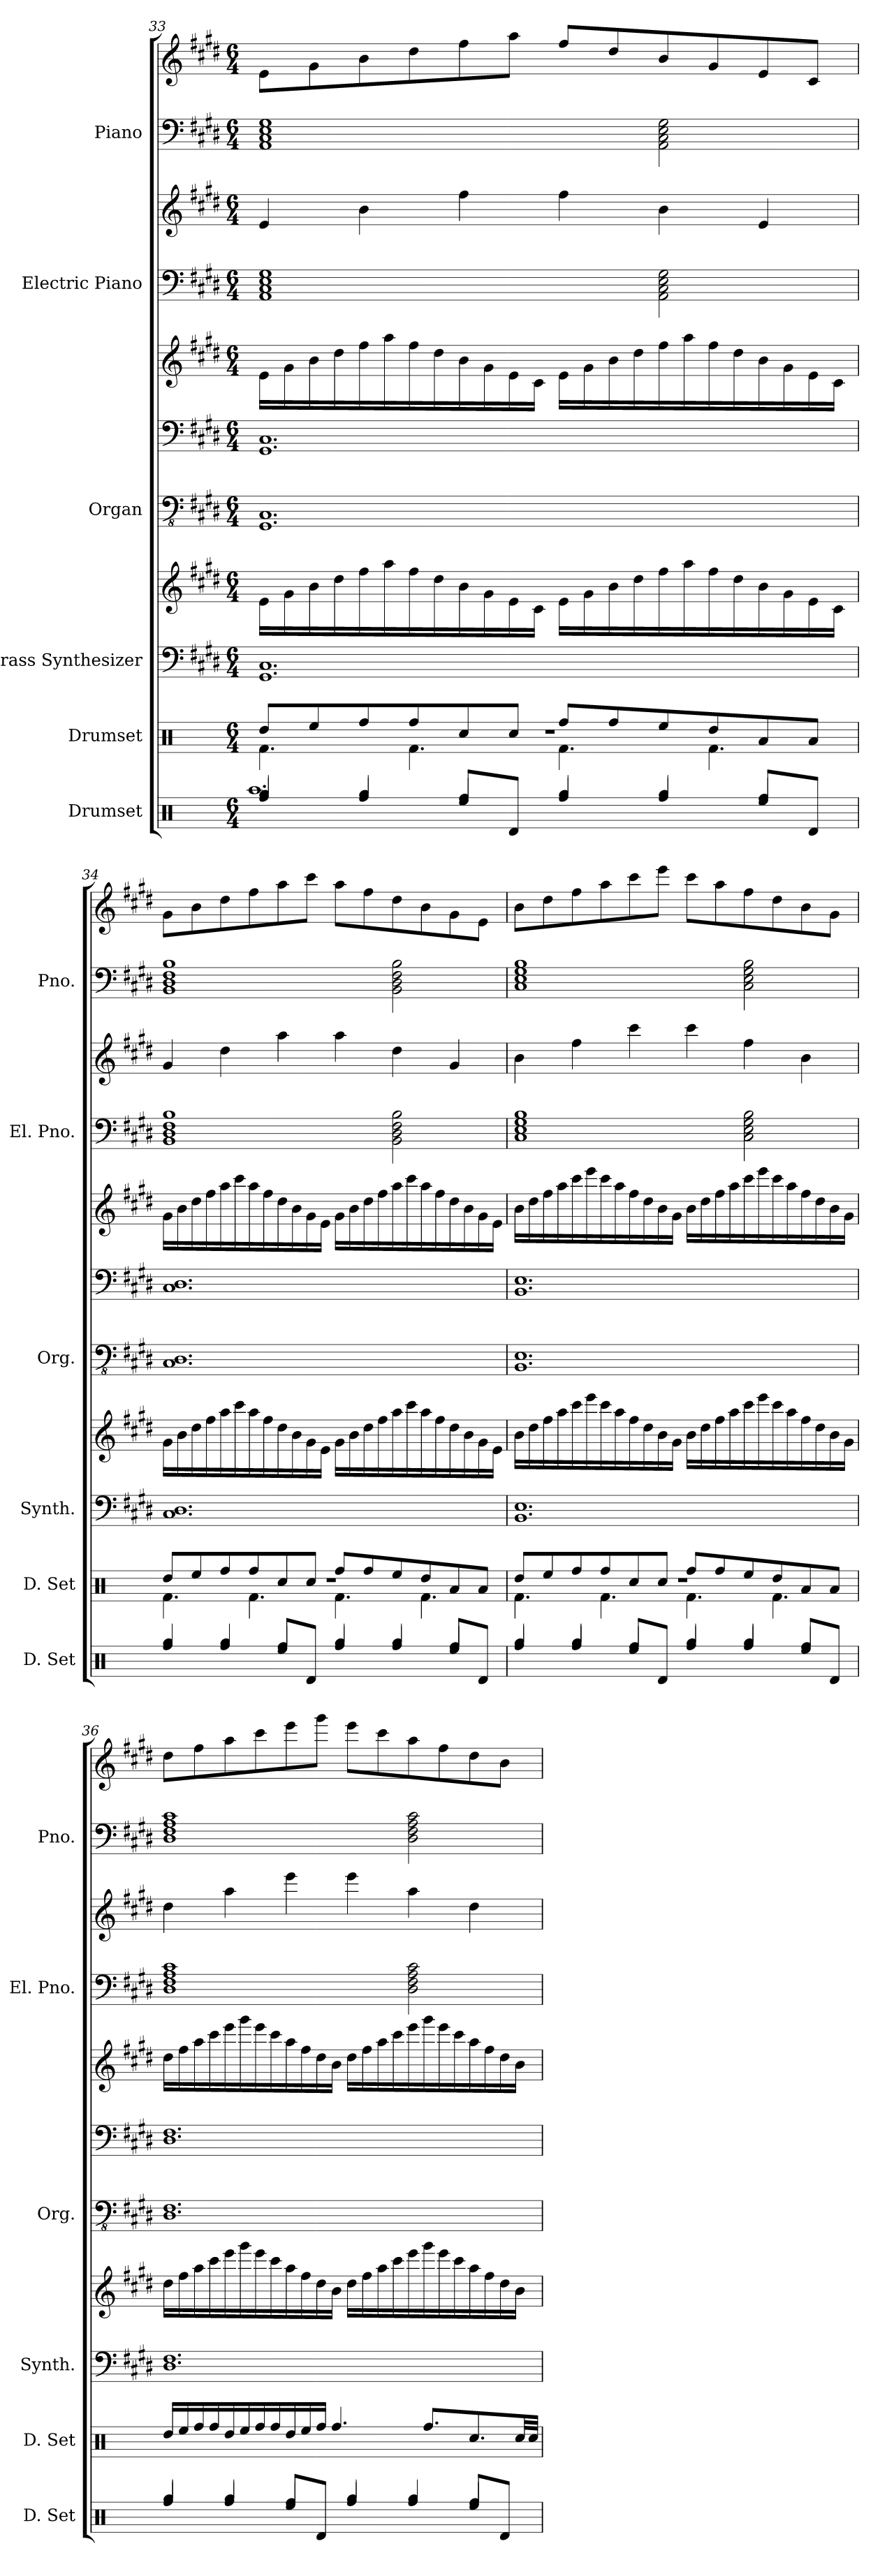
**kern	**kern	**kern	**kern	**kern	**kern	**kern	**kern	**kern	**kern	**kern
*part6	*part5	*part4	*part4	*part3	*part3	*part3	*part2	*part2	*part1	*part1
*staff11	*staff10	*staff9	*staff8	*staff7	*staff6	*staff5	*staff4	*staff3	*staff2	*staff1
*I"Drumset	*I"Drumset	*I"Brass Synthesizer	*	*I"Organ	*	*	*I"Electric Piano	*	*I"Piano	*
*I'D. Set	*I'D. Set	*I'Synth.	*	*I'Org.	*	*	*I'El. Pno.	*	*I'Pno.	*
!!LO:PB:g=z
*clefX	*clefX	*clefF4	*clefG2	*clefFv4	*clefF4	*clefG2	*clefF4	*clefG2	*clefF4	*clefG2
*k[]	*k[]	*k[f#c#g#d#]	*k[f#c#g#d#]	*k[f#c#g#d#]	*k[f#c#g#d#]	*k[f#c#g#d#]	*k[f#c#g#d#]	*k[f#c#g#d#]	*k[f#c#g#d#]	*k[f#c#g#d#]
*M6/4	*M6/4	*M6/4	*M6/4	*M6/4	*M6/4	*M6/4	*M6/4	*M6/4	*M6/4	*M6/4
=33	=33	=33	=33	=33	=33	=33	=33	=33	=33	=33
*^	*^	*	*	*	*	*	*	*	*	*
*	*^	*	*^	*	*	*	*	*	*	*	*	*
4Rff/	4Rgg/	1.Raa	8Rdd/L	4.Rf\	1.r	1.GG# 1.C#	16e\LL	1.GGG# 1.CC#	1.GG# 1.C#	16e\LL	1AA 1C# 1E 1G#	4e/	1AA 1C# 1E 1G#	8e\L
.	.	.	.	.	.	.	16g#\	.	.	16g#\	.	.	.	.
.	.	.	8Ree/	.	.	.	16b\	.	.	16b\	.	.	.	8g#\
.	.	.	.	.	.	.	16dd#\	.	.	16dd#\	.	.	.	.
4Rff/	4Rgg/	.	8Rff/	.	.	.	16ff#\	.	.	16ff#\	.	4b\	.	8b\
.	.	.	.	.	.	.	16aa\	.	.	16aa\	.	.	.	.
.	.	.	8Rff/	4.Rf\	.	.	16ff#\	.	.	16ff#\	.	.	.	8dd#\
.	.	.	.	.	.	.	16dd#\	.	.	16dd#\	.	.	.	.
4Rff/	8Ree/L	.	8Rcc/	.	.	.	16b\	.	.	16b\	.	4ff#\	.	8ff#\
.	.	.	.	.	.	.	16g#\	.	.	16g#\	.	.	.	.
.	8Rd/J	.	8Rcc/J	.	.	.	16e\	.	.	16e\	.	.	.	8aa\J
.	.	.	.	.	.	.	16c#\JJ	.	.	16c#\JJ	.	.	.	.
4Rff/	4Rgg/	.	8Rff/L	4.Rf\	.	.	16e\LL	.	.	16e\LL	.	4ff#\	.	8ff#/L
.	.	.	.	.	.	.	16g#\	.	.	16g#\	.	.	.	.
.	.	.	8Rff/	.	.	.	16b\	.	.	16b\	.	.	.	8dd#/
.	.	.	.	.	.	.	16dd#\	.	.	16dd#\	.	.	.	.
4Rff/	4Rgg/	.	8Ree/	.	.	.	16ff#\	.	.	16ff#\	2AA\ 2C#\ 2E\ 2G#\	4b\	2AA\ 2C#\ 2E\ 2G#\	8b/
.	.	.	.	.	.	.	16aa\	.	.	16aa\	.	.	.	.
.	.	.	8Rdd/	4.Rf\	.	.	16ff#\	.	.	16ff#\	.	.	.	8g#/
.	.	.	.	.	.	.	16dd#\	.	.	16dd#\	.	.	.	.
4Rff/	8Ree/L	.	8Ra/	.	.	.	16b\	.	.	16b\	.	4e/	.	8e/
.	.	.	.	.	.	.	16g#\	.	.	16g#\	.	.	.	.
.	8Rd/J	.	8Ra/J	.	.	.	16e\	.	.	16e\	.	.	.	8c#/J
.	.	.	.	.	.	.	16c#\JJ	.	.	16c#\JJ	.	.	.	.
*	*v	*v	*	*	*	*	*	*	*	*	*	*	*	*
!!LO:PB:g=z
=34	=34	=34	=34	=34	=34	=34	=34	=34	=34	=34	=34	=34	=34
4Rff/	4Rgg/	8Rdd/L	4.Rf\	1.r	1.C# 1.D#	16g#\LL	1.CC# 1.DD#	1.C# 1.D#	16g#\LL	1BB 1D# 1F# 1B	4g#/	1BB 1D# 1F# 1B	8g#\L
.	.	.	.	.	.	16b\	.	.	16b\	.	.	.	.
.	.	8Ree/	.	.	.	16dd#\	.	.	16dd#\	.	.	.	8b\
.	.	.	.	.	.	16ff#\	.	.	16ff#\	.	.	.	.
4Rff/	4Rgg/	8Rff/	.	.	.	16aa\	.	.	16aa\	.	4dd#\	.	8dd#\
.	.	.	.	.	.	16ccc#\	.	.	16ccc#\	.	.	.	.
.	.	8Rff/	4.Rf\	.	.	16aa\	.	.	16aa\	.	.	.	8ff#\
.	.	.	.	.	.	16ff#\	.	.	16ff#\	.	.	.	.
4Rff/	8Ree/L	8Rcc/	.	.	.	16dd#\	.	.	16dd#\	.	4aa\	.	8aa\
.	.	.	.	.	.	16b\	.	.	16b\	.	.	.	.
.	8Rd/J	8Rcc/J	.	.	.	16g#\	.	.	16g#\	.	.	.	8ccc#\J
.	.	.	.	.	.	16e\JJ	.	.	16e\JJ	.	.	.	.
4Rff/	4Rgg/	8Rff/L	4.Rf\	.	.	16g#\LL	.	.	16g#\LL	.	4aa\	.	8aa\L
.	.	.	.	.	.	16b\	.	.	16b\	.	.	.	.
.	.	8Rff/	.	.	.	16dd#\	.	.	16dd#\	.	.	.	8ff#\
.	.	.	.	.	.	16ff#\	.	.	16ff#\	.	.	.	.
4Rff/	4Rgg/	8Ree/	.	.	.	16aa\	.	.	16aa\	2BB\ 2D#\ 2F#\ 2B\	4dd#\	2BB\ 2D#\ 2F#\ 2B\	8dd#\
.	.	.	.	.	.	16ccc#\	.	.	16ccc#\	.	.	.	.
.	.	8Rdd/	4.Rf\	.	.	16aa\	.	.	16aa\	.	.	.	8b\
.	.	.	.	.	.	16ff#\	.	.	16ff#\	.	.	.	.
4Rff/	8Ree/L	8Ra/	.	.	.	16dd#\	.	.	16dd#\	.	4g#/	.	8g#\
.	.	.	.	.	.	16b\	.	.	16b\	.	.	.	.
.	8Rd/J	8Ra/J	.	.	.	16g#\	.	.	16g#\	.	.	.	8e\J
.	.	.	.	.	.	16e\JJ	.	.	16e\JJ	.	.	.	.
!!LO:PB:g=z
=35	=35	=35	=35	=35	=35	=35	=35	=35	=35	=35	=35	=35	=35
4Rff/	4Rgg/	8Rdd/L	4.Rf\	1.r	1.BB 1.E	16b\LL	1.BBB 1.EE	1.BB 1.E	16b\LL	1C# 1E 1G# 1B	4b\	1C# 1E 1G# 1B	8b\L
.	.	.	.	.	.	16dd#\	.	.	16dd#\	.	.	.	.
.	.	8Ree/	.	.	.	16ff#\	.	.	16ff#\	.	.	.	8dd#\
.	.	.	.	.	.	16aa\	.	.	16aa\	.	.	.	.
4Rff/	4Rgg/	8Rff/	.	.	.	16ccc#\	.	.	16ccc#\	.	4ff#\	.	8ff#\
.	.	.	.	.	.	16eee\	.	.	16eee\	.	.	.	.
.	.	8Rff/	4.Rf\	.	.	16ccc#\	.	.	16ccc#\	.	.	.	8aa\
.	.	.	.	.	.	16aa\	.	.	16aa\	.	.	.	.
4Rff/	8Ree/L	8Rcc/	.	.	.	16ff#\	.	.	16ff#\	.	4ccc#\	.	8ccc#\
.	.	.	.	.	.	16dd#\	.	.	16dd#\	.	.	.	.
.	8Rd/J	8Rcc/J	.	.	.	16b\	.	.	16b\	.	.	.	8eee\J
.	.	.	.	.	.	16g#\JJ	.	.	16g#\JJ	.	.	.	.
4Rff/	4Rgg/	8Rff/L	4.Rf\	.	.	16b\LL	.	.	16b\LL	.	4ccc#\	.	8ccc#\L
.	.	.	.	.	.	16dd#\	.	.	16dd#\	.	.	.	.
.	.	8Rff/	.	.	.	16ff#\	.	.	16ff#\	.	.	.	8aa\
.	.	.	.	.	.	16aa\	.	.	16aa\	.	.	.	.
4Rff/	4Rgg/	8Ree/	.	.	.	16ccc#\	.	.	16ccc#\	2C#\ 2E\ 2G#\ 2B\	4ff#\	2C#\ 2E\ 2G#\ 2B\	8ff#\
.	.	.	.	.	.	16eee\	.	.	16eee\	.	.	.	.
.	.	8Rdd/	4.Rf\	.	.	16ccc#\	.	.	16ccc#\	.	.	.	8dd#\
.	.	.	.	.	.	16aa\	.	.	16aa\	.	.	.	.
4Rff/	8Ree/L	8Ra/	.	.	.	16ff#\	.	.	16ff#\	.	4b\	.	8b\
.	.	.	.	.	.	16dd#\	.	.	16dd#\	.	.	.	.
.	8Rd/J	8Ra/J	.	.	.	16b\	.	.	16b\	.	.	.	8g#\J
.	.	.	.	.	.	16g#\JJ	.	.	16g#\JJ	.	.	.	.
*	*	*v	*v	*v	*	*	*	*	*	*	*	*	*
!!LO:PB:g=z
=36	=36	=36	=36	=36	=36	=36	=36	=36	=36	=36	=36
4Rff/	4Rgg/	16Rdd/LL	1.D# 1.F#	16dd#\LL	1.DD# 1.FF#	1.D# 1.F#	16dd#\LL	1D# 1F# 1A 1c#	4dd#\	1D# 1F# 1A 1c#	8dd#\L
.	.	16Ree/	.	16ff#\	.	.	16ff#\	.	.	.	.
.	.	16Rff/	.	16aa\	.	.	16aa\	.	.	.	8ff#\
.	.	16Rff/	.	16ccc#\	.	.	16ccc#\	.	.	.	.
4Rff/	4Rgg/	16Rdd/	.	16eee\	.	.	16eee\	.	4aa\	.	8aa\
.	.	16Ree/	.	16ggg#\	.	.	16ggg#\	.	.	.	.
.	.	16Rff/	.	16eee\	.	.	16eee\	.	.	.	8ccc#\
.	.	16Rff/	.	16ccc#\	.	.	16ccc#\	.	.	.	.
4Rff/	8Ree/L	16Rdd/	.	16aa\	.	.	16aa\	.	4eee\	.	8eee\
.	.	16Ree/	.	16ff#\	.	.	16ff#\	.	.	.	.
.	8Rd/J	16Rff/JJ	.	16dd#\	.	.	16dd#\	.	.	.	8ggg#\J
.	.	4.Rff/	.	16b\JJ	.	.	16b\JJ	.	.	.	.
4Rff/	4Rgg/	.	.	16dd#\LL	.	.	16dd#\LL	.	4eee\	.	8eee\L
.	.	.	.	16ff#\	.	.	16ff#\	.	.	.	.
.	.	.	.	16aa\	.	.	16aa\	.	.	.	8ccc#\
.	.	.	.	16ccc#\	.	.	16ccc#\	.	.	.	.
4Rff/	4Rgg/	.	.	16eee\	.	.	16eee\	2D#\ 2F#\ 2A\ 2c#\	4aa\	2D#\ 2F#\ 2A\ 2c#\	8aa\
.	.	8.Rff/L	.	16ggg#\	.	.	16ggg#\	.	.	.	.
.	.	.	.	16eee\	.	.	16eee\	.	.	.	8ff#\
.	.	.	.	16ccc#\	.	.	16ccc#\	.	.	.	.
4Rff/	8Ree/L	8.Rcc/	.	16aa\	.	.	16aa\	.	4dd#\	.	8dd#\
.	.	.	.	16ff#\	.	.	16ff#\	.	.	.	.
.	8Rd/J	.	.	16dd#\	.	.	16dd#\	.	.	.	8b\J
.	.	32Rcc/LL	.	16b\JJ	.	.	16b\JJ	.	.	.	.
.	.	32Rcc/JJJ	.	.	.	.	.	.	.	.	.
*v	*v	*	*	*	*	*	*	*	*	*	*
=	=	=	=	=	=	=	=	=	=	=
*-	*-	*-	*-	*-	*-	*-	*-	*-	*-	*-
